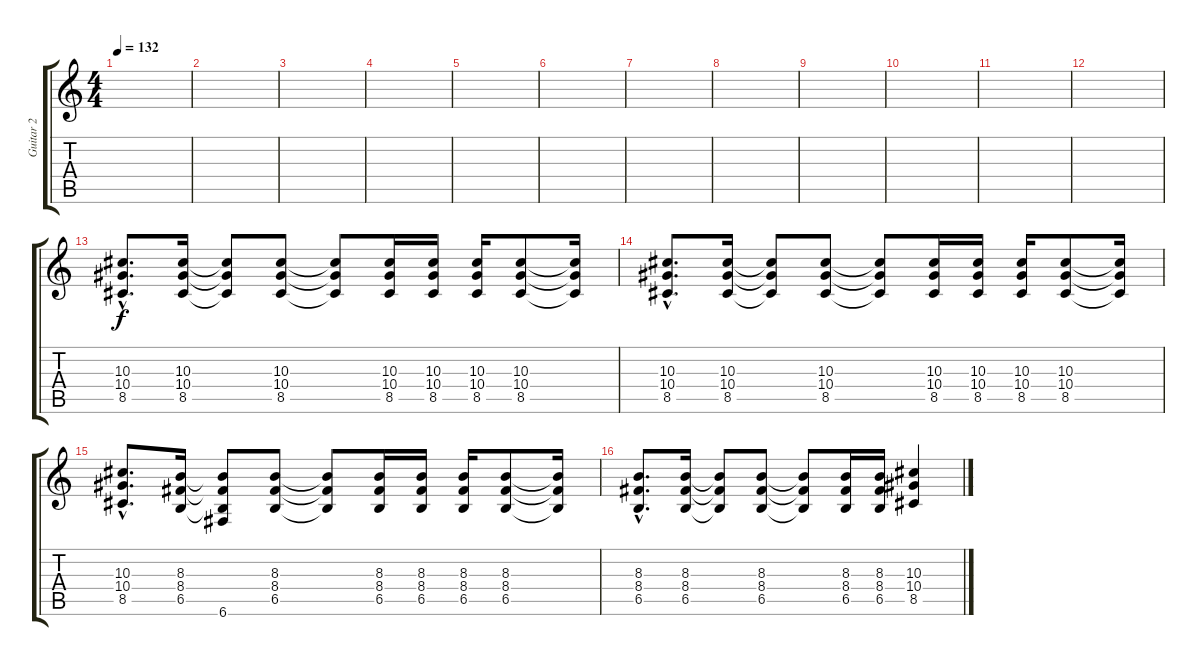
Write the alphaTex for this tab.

\track ("Guitar 2" "Guitar 2") {instrument distortionguitar}
\staff {score tabs}
\tuning (C4 G3 Eb3 Bb2 F2 C2) {hide}
\ts (4 4)
\tempo 132
\clef g2
\ks c
|
|
|
|
|
|
|
|
|
|
|
|
(10.3{hac} 10.4{hac} 8.5{hac}).8{d} (10.3 10.4 8.5).16 (10.3{t} 10.4{t} 8.5{t}).8 (10.3 10.4 8.5).8 (10.3{t} 10.4{t} 8.5{t}).8 (10.3 10.4 8.5).16 (10.3 10.4 8.5).16 (10.3 10.4 8.5).16 (10.3 10.4 8.5).8 (10.3{t} 10.4{t} 8.5{t}).16 |
(10.3{hac} 10.4{hac} 8.5{hac}).8{d} (10.3 10.4 8.5).16 (10.3{t} 10.4{t} 8.5{t}).8 (10.3 10.4 8.5).8 (10.3{t} 10.4{t} 8.5{t}).8 (10.3 10.4 8.5).16 (10.3 10.4 8.5).16 (10.3 10.4 8.5).16 (10.3 10.4 8.5).8 (10.3{t} 10.4{t} 8.5{t}).16 |
(10.3{hac} 10.4{hac} 8.5{hac}).8{d} (8.3 8.4 6.5).16 (8.3{t} 8.4{t} 6.5{t} 6.6).8 (8.3 8.4 6.5).8 (8.3{t} 8.4{t} 6.5{t}).8 (8.3 8.4 6.5).16 (8.3 8.4 6.5).16 (8.3 8.4 6.5).16 (8.3 8.4 6.5).8 (8.3{t} 8.4{t} 6.5{t}).16 |
(8.3{hac} 8.4{hac} 6.5{hac}).8{d} (8.3 8.4 6.5).16 (8.3{t} 8.4{t} 6.5{t}).8 (8.3 8.4 6.5).8 (8.3{t} 8.4{t} 6.5{t}).8 (8.3 8.4 6.5).16 (8.3 8.4 6.5).16 (10.3 10.4 8.5).4
